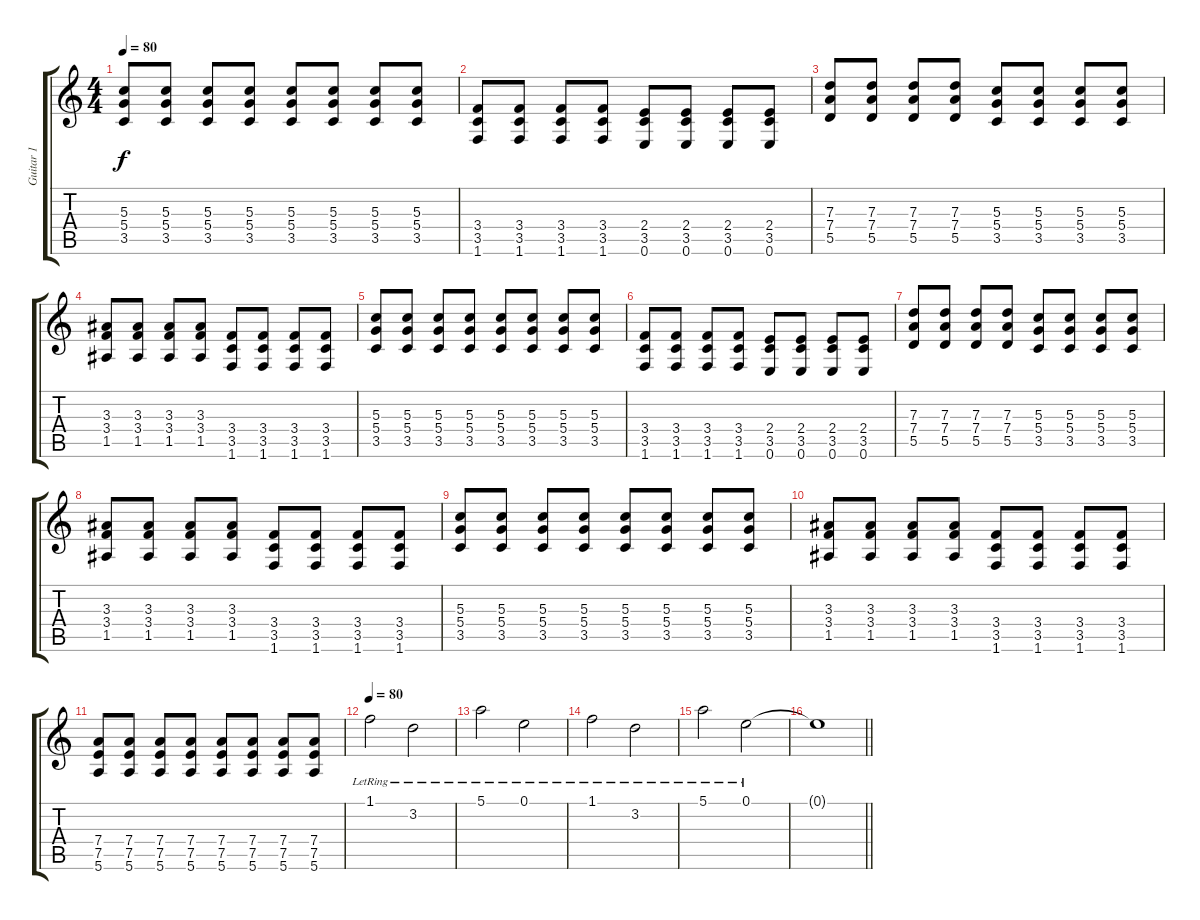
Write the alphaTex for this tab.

\track ("Guitar 1" "Guitar 1") {instrument acousticguitarsteel}
\staff {score tabs}
\tuning (E4 B3 G3 D3 A2 E2) {hide}
\ts (4 4)
\tempo 80
\clef g2
\ks c
(5.3 5.4 3.5).8{dy f} (5.3 5.4 3.5).8 (5.3 5.4 3.5).8 (5.3 5.4 3.5).8 (5.3 5.4 3.5).8 (5.3 5.4 3.5).8 (5.3 5.4 3.5).8 (5.3 5.4 3.5).8 |
(3.4 3.5 1.6).8 (3.4 3.5 1.6).8 (3.4 3.5 1.6).8 (3.4 3.5 1.6).8 (2.4 3.5 0.6).8 (2.4 3.5 0.6).8 (2.4 3.5 0.6).8 (2.4 3.5 0.6).8 |
(7.3 7.4 5.5).8 (7.3 7.4 5.5).8 (7.3 7.4 5.5).8 (7.3 7.4 5.5).8 (5.3 5.4 3.5).8 (5.3 5.4 3.5).8 (5.3 5.4 3.5).8 (5.3 5.4 3.5).8 |
(3.3 3.4 1.5).8 (3.3 3.4 1.5).8 (3.3 3.4 1.5).8 (3.3 3.4 1.5).8 (3.4 3.5 1.6).8 (3.4 3.5 1.6).8 (3.4 3.5 1.6).8 (3.4 3.5 1.6).8 |
(5.3 5.4 3.5).8 (5.3 5.4 3.5).8 (5.3 5.4 3.5).8 (5.3 5.4 3.5).8 (5.3 5.4 3.5).8 (5.3 5.4 3.5).8 (5.3 5.4 3.5).8 (5.3 5.4 3.5).8 |
(3.4 3.5 1.6).8 (3.4 3.5 1.6).8 (3.4 3.5 1.6).8 (3.4 3.5 1.6).8 (2.4 3.5 0.6).8 (2.4 3.5 0.6).8 (2.4 3.5 0.6).8 (2.4 3.5 0.6).8 |
(7.3 7.4 5.5).8 (7.3 7.4 5.5).8 (7.3 7.4 5.5).8 (7.3 7.4 5.5).8 (5.3 5.4 3.5).8 (5.3 5.4 3.5).8 (5.3 5.4 3.5).8 (5.3 5.4 3.5).8 |
(3.3 3.4 1.5).8 (3.3 3.4 1.5).8 (3.3 3.4 1.5).8 (3.3 3.4 1.5).8 (3.4 3.5 1.6).8 (3.4 3.5 1.6).8 (3.4 3.5 1.6).8 (3.4 3.5 1.6).8 |
(5.3 5.4 3.5).8 (5.3 5.4 3.5).8 (5.3 5.4 3.5).8 (5.3 5.4 3.5).8 (5.3 5.4 3.5).8 (5.3 5.4 3.5).8 (5.3 5.4 3.5).8 (5.3 5.4 3.5).8 |
(3.3 3.4 1.5).8 (3.3 3.4 1.5).8 (3.3 3.4 1.5).8 (3.3 3.4 1.5).8 (3.4 3.5 1.6).8 (3.4 3.5 1.6).8 (3.4 3.5 1.6).8 (3.4 3.5 1.6).8 |
(7.4 7.5 5.6).8 (7.4 7.5 5.6).8 (7.4 7.5 5.6).8 (7.4 7.5 5.6).8 (7.4 7.5 5.6).8 (7.4 7.5 5.6).8 (7.4 7.5 5.6).8 (7.4 7.5 5.6).8 |
\tempo 80
1.1{lr}.2{instrument acousticguitarsteel} 3.2{lr}.2 |
5.1{lr}.2 0.1{lr}.2 |
1.1{lr}.2 3.2{lr}.2 |
5.1{lr}.2 0.1{lr}.2 |
\barLineRight lightlight
0.1{t}.1
